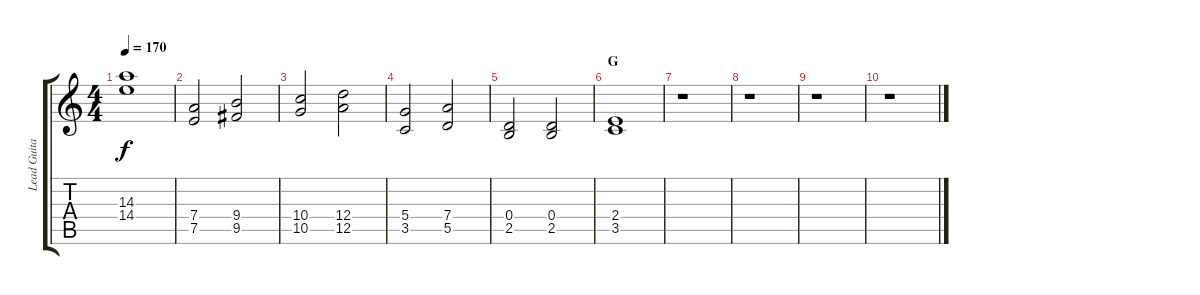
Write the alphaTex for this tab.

\track ("Lead Guitar Overdub" "Lead Guita") {instrument overdrivenguitar}
\staff {score tabs}
\tuning (E4 B3 G3 D3 A2 E2) {hide}
\ts (4 4)
\tempo 170
\clef g2
\ks c
(14.3 14.4).1{dy f} |
(7.4 7.5).2 (9.4 9.5).2 |
(10.4 10.5).2 (12.4 12.5).2 |
(5.4 3.5).2 (7.4 5.5).2 |
(0.4 2.5).2 (0.4 2.5).2 |
\section ("" "G")
(2.4 3.5).1 |
r.1 |
r.1 |
r.1 |
r.1
